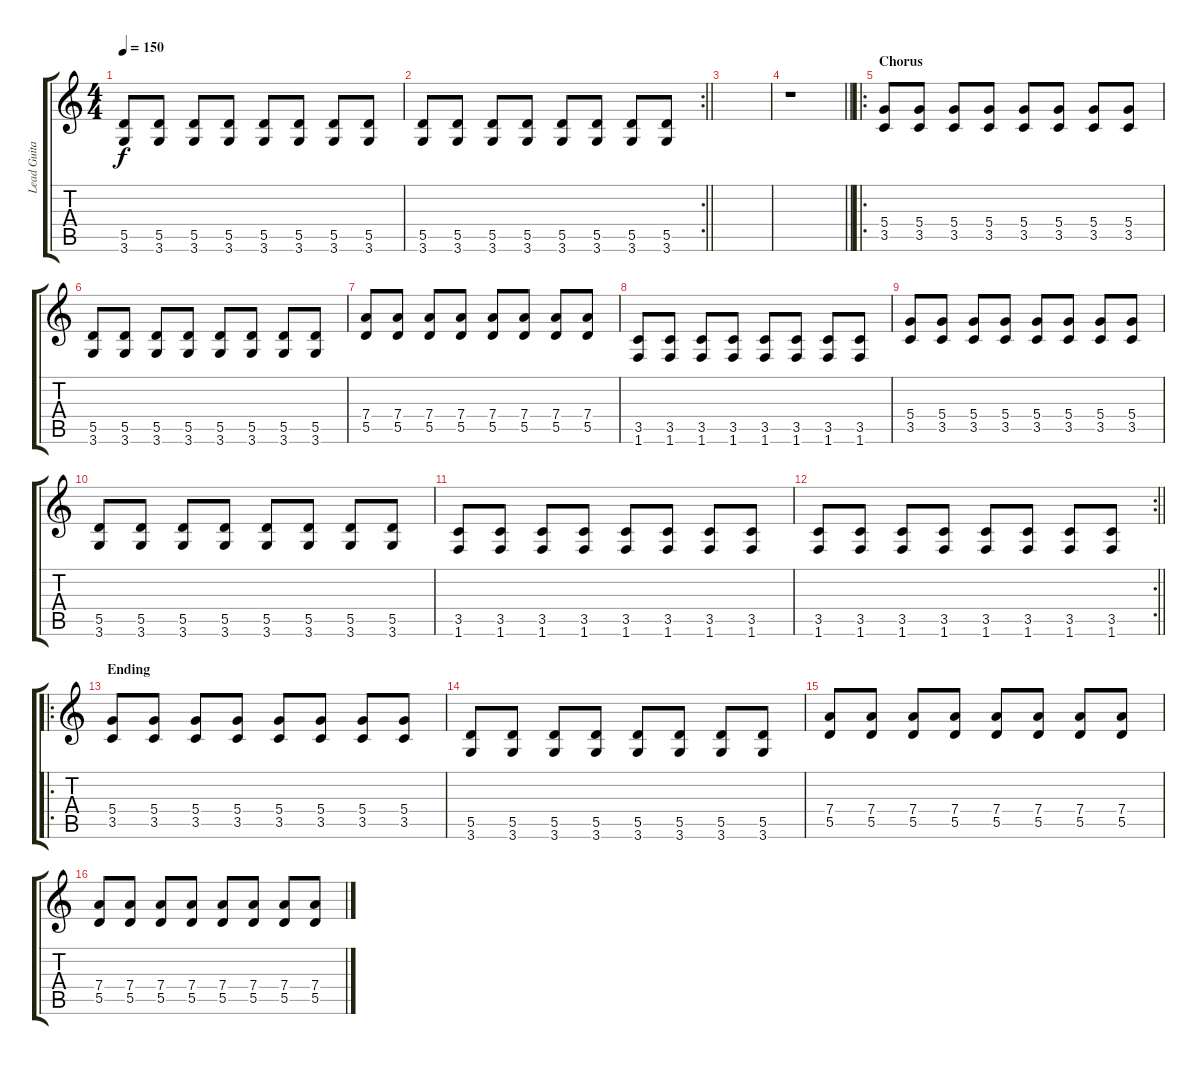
\track ("Lead Guitar" "Lead Guita") {instrument electricguitarclean}
\staff {score tabs}
\tuning (E4 B3 G3 D3 A2 E2) {hide}
\ts (4 4)
\tempo 150
\clef g2
\ks c
(5.5 3.6).8{dy f} (5.5 3.6).8 (5.5 3.6).8 (5.5 3.6).8 (5.5 3.6).8 (5.5 3.6).8 (5.5 3.6).8 (5.5 3.6).8 |
\rc 2
\barLineRight lightlight
(5.5 3.6).8 (5.5 3.6).8 (5.5 3.6).8 (5.5 3.6).8 (5.5 3.6).8 (5.5 3.6).8 (5.5 3.6).8 (5.5 3.6).8 |
|
\barLineRight lightlight
r.1 |
\ro
\section ("" "Chorus")
(5.4 3.5).8{volume 13 instrument distortionguitar} (5.4 3.5).8 (5.4 3.5).8 (5.4 3.5).8 (5.4 3.5).8 (5.4 3.5).8 (5.4 3.5).8 (5.4 3.5).8 |
(5.5 3.6).8 (5.5 3.6).8 (5.5 3.6).8 (5.5 3.6).8 (5.5 3.6).8 (5.5 3.6).8 (5.5 3.6).8 (5.5 3.6).8 |
(7.4 5.5).8 (7.4 5.5).8 (7.4 5.5).8 (7.4 5.5).8 (7.4 5.5).8 (7.4 5.5).8 (7.4 5.5).8 (7.4 5.5).8 |
(3.5 1.6).8 (3.5 1.6).8 (3.5 1.6).8 (3.5 1.6).8 (3.5 1.6).8 (3.5 1.6).8 (3.5 1.6).8 (3.5 1.6).8 |
(5.4 3.5).8 (5.4 3.5).8 (5.4 3.5).8 (5.4 3.5).8 (5.4 3.5).8 (5.4 3.5).8 (5.4 3.5).8 (5.4 3.5).8 |
(5.5 3.6).8 (5.5 3.6).8 (5.5 3.6).8 (5.5 3.6).8 (5.5 3.6).8 (5.5 3.6).8 (5.5 3.6).8 (5.5 3.6).8 |
(3.5 1.6).8 (3.5 1.6).8 (3.5 1.6).8 (3.5 1.6).8 (3.5 1.6).8 (3.5 1.6).8 (3.5 1.6).8 (3.5 1.6).8 |
\rc 2
\barLineRight lightlight
(3.5 1.6).8 (3.5 1.6).8 (3.5 1.6).8 (3.5 1.6).8 (3.5 1.6).8 (3.5 1.6).8 (3.5 1.6).8 (3.5 1.6).8 |
\ro
\section ("" "Ending")
(5.4 3.5).8 (5.4 3.5).8 (5.4 3.5).8 (5.4 3.5).8 (5.4 3.5).8 (5.4 3.5).8 (5.4 3.5).8 (5.4 3.5).8 |
(5.5 3.6).8 (5.5 3.6).8 (5.5 3.6).8 (5.5 3.6).8 (5.5 3.6).8 (5.5 3.6).8 (5.5 3.6).8 (5.5 3.6).8 |
(7.4 5.5).8 (7.4 5.5).8 (7.4 5.5).8 (7.4 5.5).8 (7.4 5.5).8 (7.4 5.5).8 (7.4 5.5).8 (7.4 5.5).8 |
(7.4 5.5).8 (7.4 5.5).8 (7.4 5.5).8 (7.4 5.5).8 (7.4 5.5).8 (7.4 5.5).8 (7.4 5.5).8 (7.4 5.5).8
